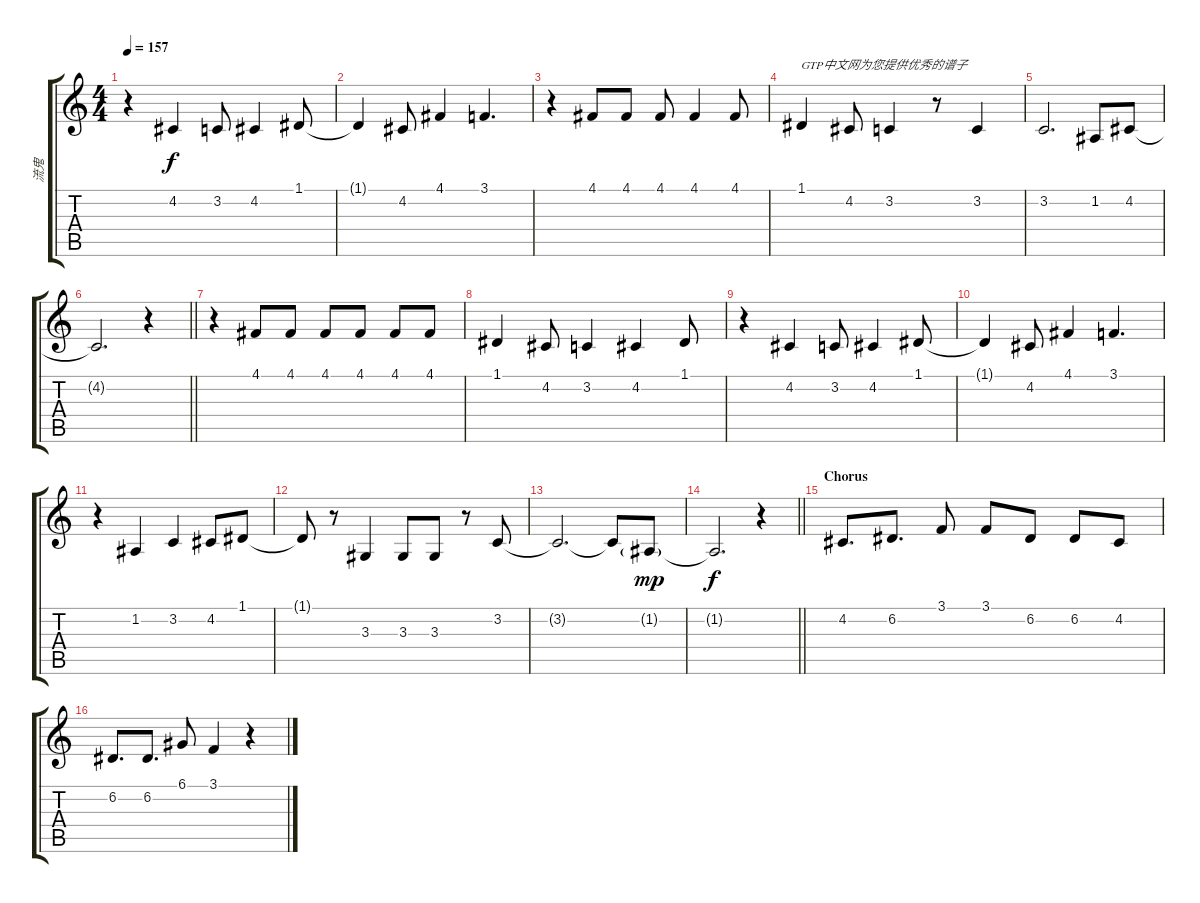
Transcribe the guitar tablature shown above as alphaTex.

\track ("流鬼" "流鬼") {instrument lead6voice}
\staff {score tabs}
\tuning (D4 A3 F3 C3 G2 D2) {hide}
\ts (4 4)
\tempo 157
\clef g2
\ks c
r.4{dy f} 4.2.4 3.2.8 4.2.4 1.1.8 |
1.1{t}.4 4.2.8 4.1.4 3.1.4{d} |
r.4 4.1.8 4.1.8 4.1.8 4.1.4 4.1.8 |
1.1.4{txt "GTP中文网为您提供优秀的谱子"} 4.2.8 3.2.4 r.8 3.2.4 |
3.2.2{d} 1.2.8 4.2.8 |
\barLineRight lightlight
4.2{t}.2{d} r.4 |
\section ("" "")
r.4 4.1.8 4.1.8 4.1.8 4.1.8 4.1.8 4.1.8 |
1.1.4 4.2.8 3.2.4 4.2.4 1.1.8 |
r.4 4.2.4 3.2.8 4.2.4 1.1.8 |
1.1{t}.4 4.2.8 4.1.4 3.1.4{d} |
r.4 1.2.4 3.2.4 4.2.8 1.1.8 |
1.1{t}.8 r.8 3.3.4 3.3.8 3.3.8 r.8 3.2.8 |
3.2{t}.2{d} 3.2{t}.8 1.2{g}.8{dy mp} |
\barLineRight lightlight
1.2{t}.2{d dy f} r.4 |
\section ("" "Chorus")
4.2.8{d} 6.2.8{d} 3.1.8 3.1.8 6.2.8 6.2.8 4.2.8 |
6.2.8{d} 6.2.8{d} 6.1.8 3.1.4 r.4
